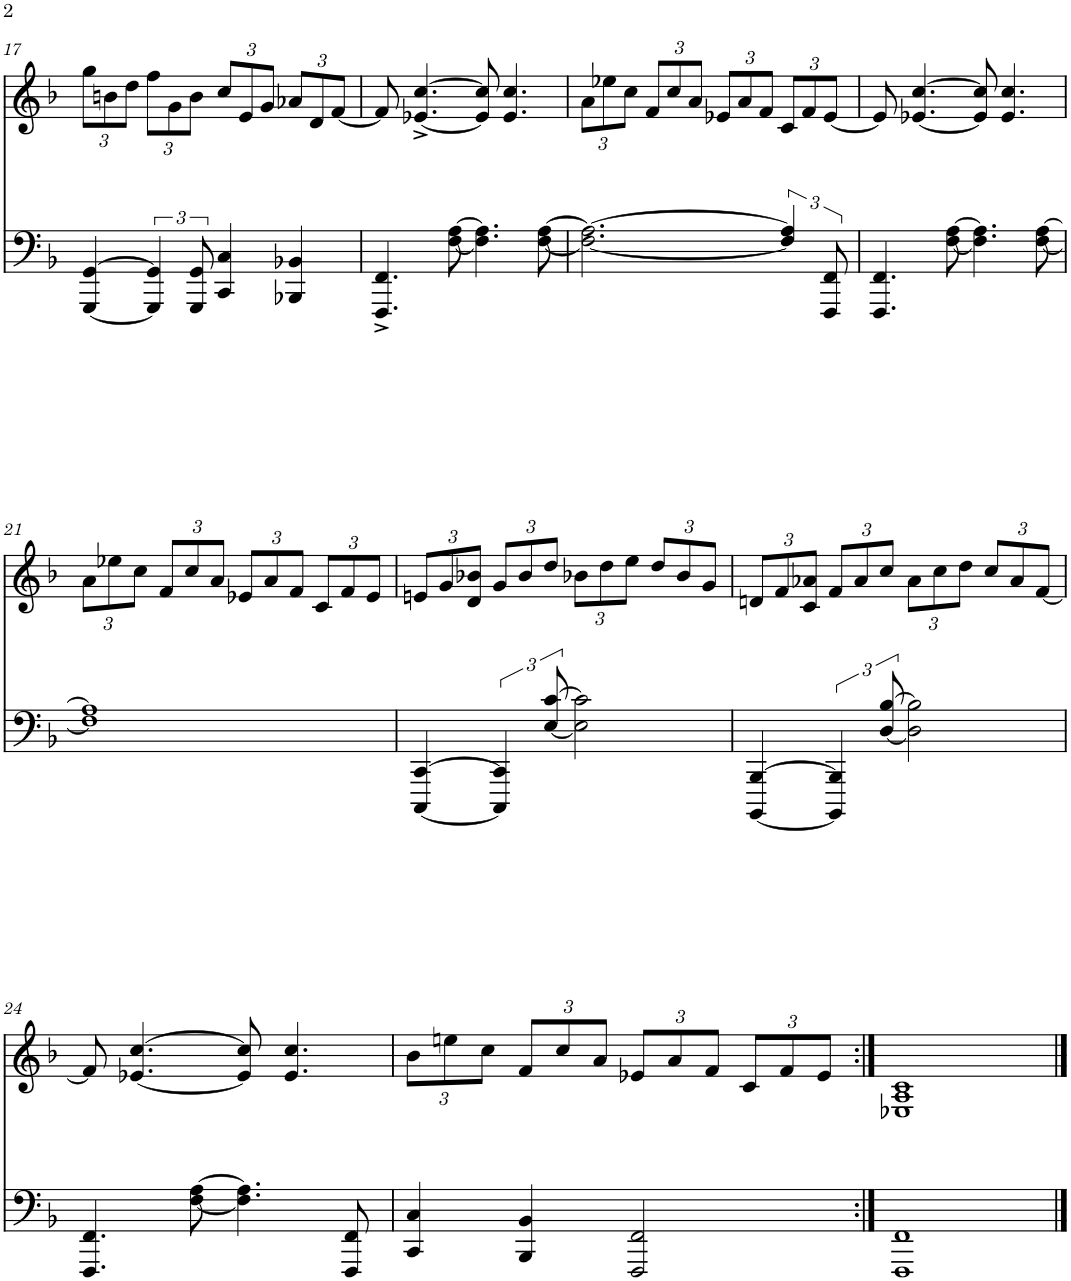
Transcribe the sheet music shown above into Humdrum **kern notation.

**kern	**kern
*part2	*part1
*staff2	*staff1
*I"Left Hand	*I"Right Hand
!!LO:PB:g=z
*clefF4	*clefG2
*k[b-]	*k[b-]
*F:	*F:
*M4/4	*M4/4
*	*Xbrackettup
=17	=17
[4GGG/ [4GG/	12gg\L
.	12bn\
.	12dd\J
6GGG/] 6GG/]	12ff\L
.	12g\
12GGG/ 12GG/	12b\J
4CC/ 4C/	12cc/L
.	12e/
.	12g/J
4BBB-X/ 4BB-X/	12a-X/L
.	12d/
.	[12f/J
=18	=18
4.FFF/^ 4.FF/^	8f/]
.	[4.e-X/^ [4.cc/^
[8F\ [8A\	.
4.F\] 4.A\]	8e-/] 8cc/]
.	4.e-/ 4.cc/
[8F\ [8A\	.
=19	=19
2.F\_ 2.A\_	12a\L
.	12ee-X\
.	12cc\J
.	12f/L
.	12cc/
.	12a/J
.	12e-X/L
.	12a/
.	12f/J
6F/] 6A/]	12c/L
.	12f/
12FFF/ 12FF/	[12e-/J
=20	=20
4.FFF/ 4.FF/	8e-/]
.	[4.e-X/ [4.cc/
[8F\ [8A\	.
4.F\] 4.A\]	8e-/] 8cc/]
.	4.e-/ 4.cc/
[8F\ [8A\	.
!!LO:LB:g=z
=21	=21
1F] 1A]	12a\L
.	12ee-X\
.	12cc\J
.	12f/L
.	12cc/
.	12a/J
.	12e-X/L
.	12a/
.	12f/J
.	12c/L
.	12f/
.	12e-/J
=22	=22
[4CCC/ [4CC/	12en/L
.	12g/
.	12d/ 12b-X/J
6CCC/] 6CC/]	12g/L
.	12b-/
[12E/ [12c/	12dd/J
2E\] 2c\]	12b-X\L
.	12dd\
.	12ee\J
.	12dd/L
.	12b-/
.	12g/J
=23	=23
[4BBBB-/ [4BBB-/	12dn/L
.	12f/
.	12c/ 12a-X/J
6BBBB-/] 6BBB-/]	12f/L
.	12a-/
[12D/ [12B-/	12cc/J
2D\] 2B-\]	12a-\L
.	12cc\
.	12dd\J
.	12cc/L
.	12a-/
.	[12f/J
!!LO:LB:g=z
=24	=24
4.FFF/ 4.FF/	8f/]
.	[4.e-X/ [4.cc/
[8F\ [8A\	.
4.F\] 4.A\]	8e-/] 8cc/]
.	4.e-/ 4.cc/
8FFF/ 8FF/	.
=25	=25
4CC/ 4C/	12b-\L
.	12een\
.	12cc\J
4BBB-/ 4BB-/	12f/L
.	12cc/
.	12a/J
2FFF/ 2FF/	12e-X/L
.	12a/
.	12f/J
.	12c/L
.	12f/
.	12e-/J
=26:|!	=26:|!
1FFF 1FF	1E-X 1A 1c
==	==
*-	*-
